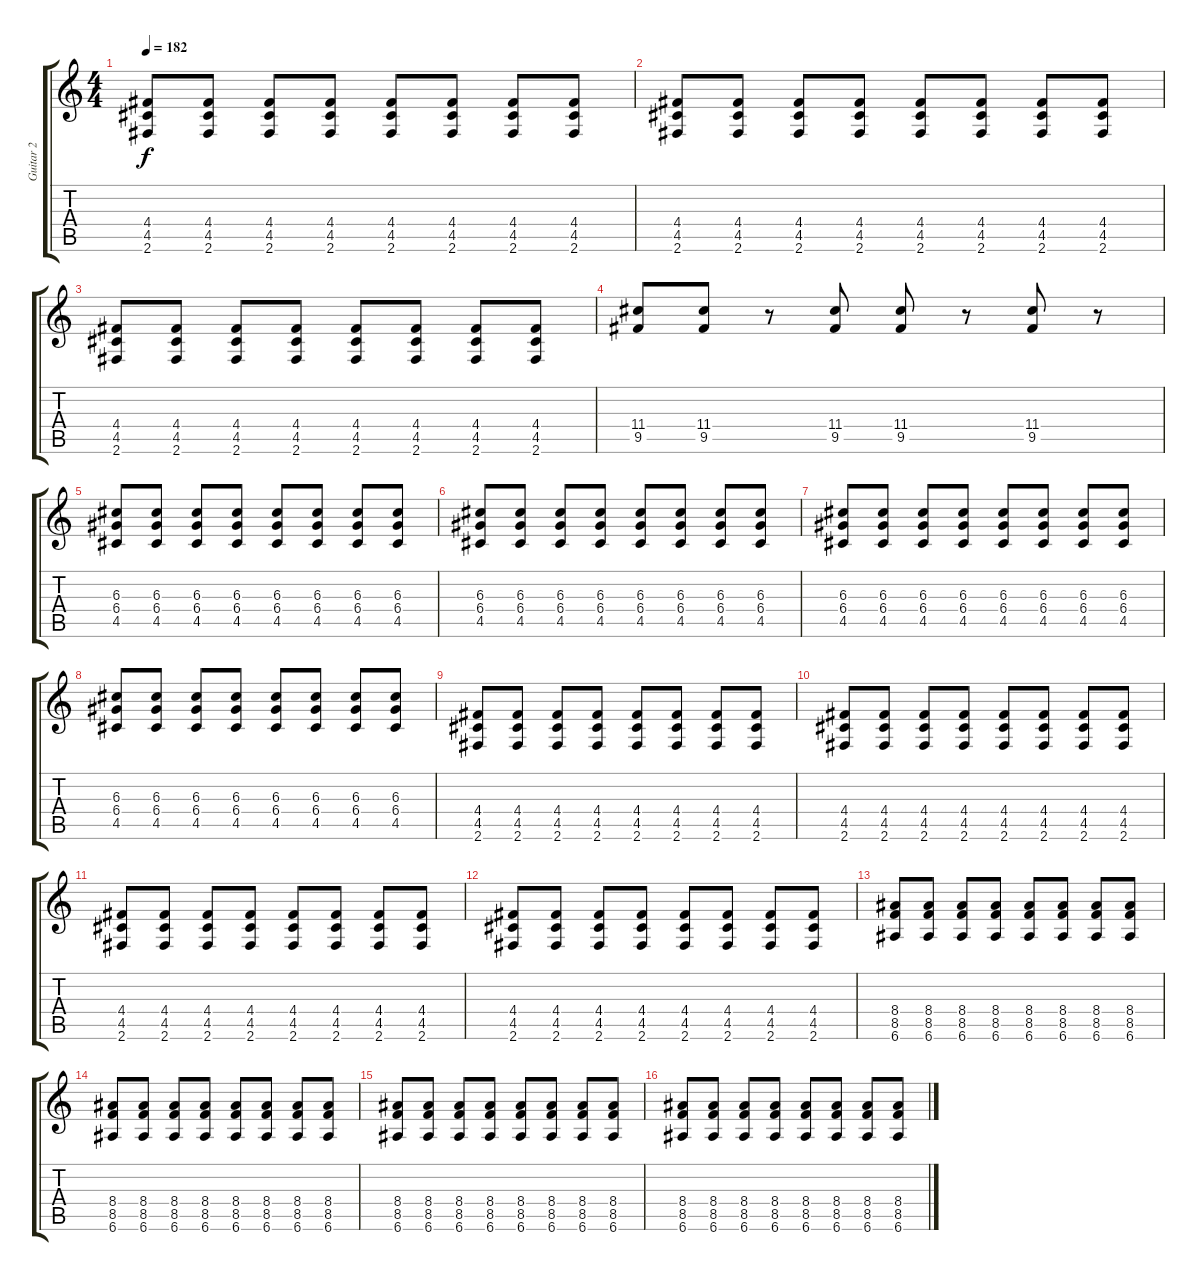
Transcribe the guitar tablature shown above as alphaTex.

\track ("Guitar 2" "Guitar 2") {instrument acousticguitarnylon}
\staff {score tabs}
\tuning (E4 B3 G3 D3 A2 E2) {hide}
\ts (4 4)
\tempo 182
\clef g2
\ks c
(4.4 4.5 2.6).8{dy f} (4.4 4.5 2.6).8 (4.4 4.5 2.6).8 (4.4 4.5 2.6).8 (4.4 4.5 2.6).8 (4.4 4.5 2.6).8 (4.4 4.5 2.6).8 (4.4 4.5 2.6).8 |
(4.4 4.5 2.6).8 (4.4 4.5 2.6).8 (4.4 4.5 2.6).8 (4.4 4.5 2.6).8 (4.4 4.5 2.6).8 (4.4 4.5 2.6).8 (4.4 4.5 2.6).8 (4.4 4.5 2.6).8 |
(4.4 4.5 2.6).8 (4.4 4.5 2.6).8 (4.4 4.5 2.6).8 (4.4 4.5 2.6).8 (4.4 4.5 2.6).8 (4.4 4.5 2.6).8 (4.4 4.5 2.6).8 (4.4 4.5 2.6).8 |
(11.4 9.5).8 (11.4 9.5).8 r.8 (11.4 9.5).8 (11.4 9.5).8 r.8 (11.4 9.5).8 r.8 |
(6.3 6.4 4.5).8 (6.3 6.4 4.5).8 (6.3 6.4 4.5).8 (6.3 6.4 4.5).8 (6.3 6.4 4.5).8 (6.3 6.4 4.5).8 (6.3 6.4 4.5).8 (6.3 6.4 4.5).8 |
(6.3 6.4 4.5).8 (6.3 6.4 4.5).8 (6.3 6.4 4.5).8 (6.3 6.4 4.5).8 (6.3 6.4 4.5).8 (6.3 6.4 4.5).8 (6.3 6.4 4.5).8 (6.3 6.4 4.5).8 |
(6.3 6.4 4.5).8 (6.3 6.4 4.5).8 (6.3 6.4 4.5).8 (6.3 6.4 4.5).8 (6.3 6.4 4.5).8 (6.3 6.4 4.5).8 (6.3 6.4 4.5).8 (6.3 6.4 4.5).8 |
(6.3 6.4 4.5).8 (6.3 6.4 4.5).8 (6.3 6.4 4.5).8 (6.3 6.4 4.5).8 (6.3 6.4 4.5).8 (6.3 6.4 4.5).8 (6.3 6.4 4.5).8 (6.3 6.4 4.5).8 |
(4.4 4.5 2.6).8 (4.4 4.5 2.6).8 (4.4 4.5 2.6).8 (4.4 4.5 2.6).8 (4.4 4.5 2.6).8 (4.4 4.5 2.6).8 (4.4 4.5 2.6).8 (4.4 4.5 2.6).8 |
(4.4 4.5 2.6).8 (4.4 4.5 2.6).8 (4.4 4.5 2.6).8 (4.4 4.5 2.6).8 (4.4 4.5 2.6).8 (4.4 4.5 2.6).8 (4.4 4.5 2.6).8 (4.4 4.5 2.6).8 |
(4.4 4.5 2.6).8 (4.4 4.5 2.6).8 (4.4 4.5 2.6).8 (4.4 4.5 2.6).8 (4.4 4.5 2.6).8 (4.4 4.5 2.6).8 (4.4 4.5 2.6).8 (4.4 4.5 2.6).8 |
(4.4 4.5 2.6).8 (4.4 4.5 2.6).8 (4.4 4.5 2.6).8 (4.4 4.5 2.6).8 (4.4 4.5 2.6).8 (4.4 4.5 2.6).8 (4.4 4.5 2.6).8 (4.4 4.5 2.6).8 |
(8.4 8.5 6.6).8 (8.4 8.5 6.6).8 (8.4 8.5 6.6).8 (8.4 8.5 6.6).8 (8.4 8.5 6.6).8 (8.4 8.5 6.6).8 (8.4 8.5 6.6).8 (8.4 8.5 6.6).8 |
(8.4 8.5 6.6).8 (8.4 8.5 6.6).8 (8.4 8.5 6.6).8 (8.4 8.5 6.6).8 (8.4 8.5 6.6).8 (8.4 8.5 6.6).8 (8.4 8.5 6.6).8 (8.4 8.5 6.6).8 |
(8.4 8.5 6.6).8 (8.4 8.5 6.6).8 (8.4 8.5 6.6).8 (8.4 8.5 6.6).8 (8.4 8.5 6.6).8 (8.4 8.5 6.6).8 (8.4 8.5 6.6).8 (8.4 8.5 6.6).8 |
(8.4 8.5 6.6).8 (8.4 8.5 6.6).8 (8.4 8.5 6.6).8 (8.4 8.5 6.6).8 (8.4 8.5 6.6).8 (8.4 8.5 6.6).8 (8.4 8.5 6.6).8 (8.4 8.5 6.6).8
